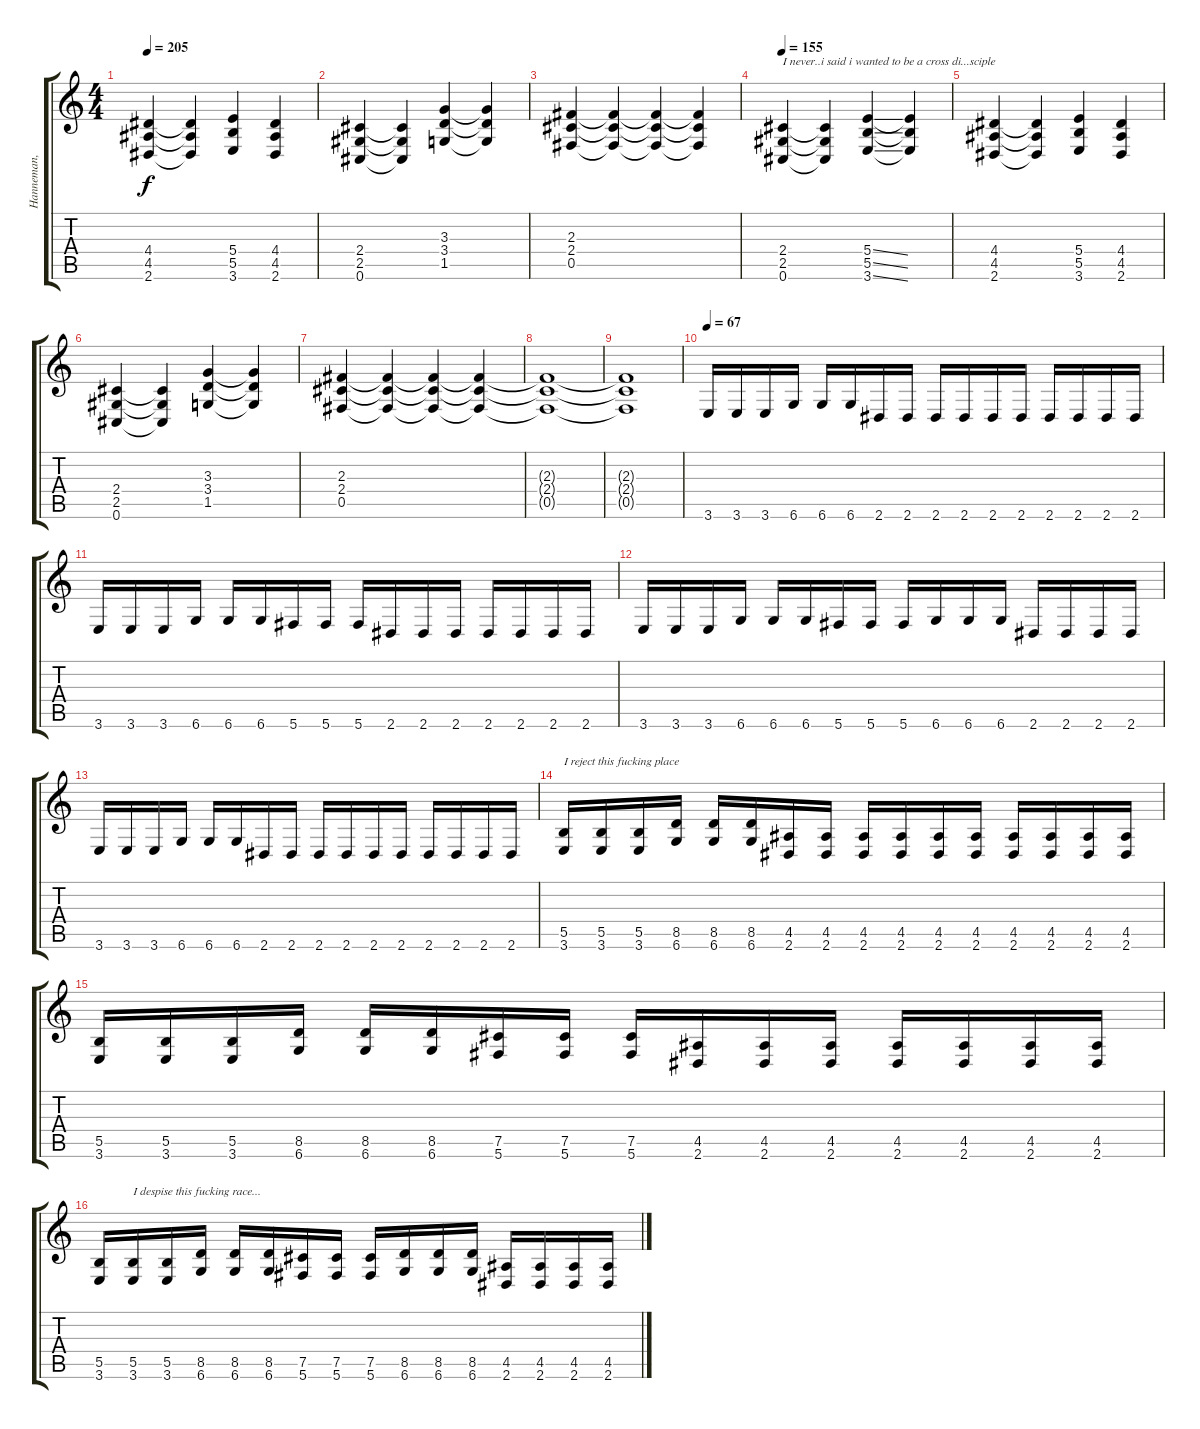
\track ("Hanneman, Jeff" "Hanneman, ") {instrument distortionguitar}
\staff {score tabs}
\tuning (Db4 Ab3 E3 B2 Gb2 Db2) {hide}
\ts (4 4)
\tempo 205
\clef g2
\ks c
(4.4 4.5 2.6).4{dy f} (4.4{t} 4.5{t} 2.6{t}).4 (5.4 5.5 3.6).4 (4.4 4.5 2.6).4 |
(2.4 2.5 0.6).4 (2.4{t} 2.5{t} 0.6{t}).4 (3.3 3.4 1.5).4 (3.3{t} 3.4{t} 1.5{t}).4 |
(2.3 2.4 0.5).4 (2.3{t} 2.4{t} 0.5{t}).4 (2.3{t} 2.4{t} 0.5{t}).4 (2.3{t} 2.4{t} 0.5{t}).4 |
\tempo 155
(2.4 2.5 0.6).4{txt "I never..i said i wanted to be a cross di...sciple"} (2.4{t} 2.5{t} 0.6{t}).4 (5.4{ss} 5.5{ss} 3.6{ss}).4 (5.4{t} 5.5{t} 3.6{t}).4 |
(4.4 4.5 2.6).4 (4.4{t} 4.5{t} 2.6{t}).4 (5.4 5.5 3.6).4 (4.4 4.5 2.6).4 |
(2.4 2.5 0.6).4 (2.4{t} 2.5{t} 0.6{t}).4 (3.3 3.4 1.5).4 (3.3{t} 3.4{t} 1.5{t}).4 |
(2.3 2.4 0.5).4 (2.3{t} 2.4{t} 0.5{t}).4 (2.3{t} 2.4{t} 0.5{t}).4 (2.3{t} 2.4{t} 0.5{t}).4 |
(2.3{t} 2.4{t} 0.5{t}).1 |
(2.3{t} 2.4{t} 0.5{t}).1 |
\tempo 67
3.6.16 3.6.16 3.6.16 6.6.16 6.6.16 6.6.16 2.6.16 2.6.16 2.6.16 2.6.16 2.6.16 2.6.16 2.6.16 2.6.16 2.6.16 2.6.16 |
3.6.16 3.6.16 3.6.16 6.6.16 6.6.16 6.6.16 5.6.16 5.6.16 5.6.16 2.6.16 2.6.16 2.6.16 2.6.16 2.6.16 2.6.16 2.6.16 |
3.6.16 3.6.16 3.6.16 6.6.16 6.6.16 6.6.16 5.6.16 5.6.16 5.6.16 6.6.16 6.6.16 6.6.16 2.6.16 2.6.16 2.6.16 2.6.16 |
3.6.16 3.6.16 3.6.16 6.6.16 6.6.16 6.6.16 2.6.16 2.6.16 2.6.16 2.6.16 2.6.16 2.6.16 2.6.16 2.6.16 2.6.16 2.6.16 |
(5.5 3.6).16{txt "I reject this fucking place"} (5.5 3.6).16 (5.5 3.6).16 (8.5 6.6).16 (8.5 6.6).16 (8.5 6.6).16 (4.5 2.6).16 (4.5 2.6).16 (4.5 2.6).16 (4.5 2.6).16 (4.5 2.6).16 (4.5 2.6).16 (4.5 2.6).16 (4.5 2.6).16 (4.5 2.6).16 (4.5 2.6).16 |
(5.5 3.6).16 (5.5 3.6).16 (5.5 3.6).16 (8.5 6.6).16 (8.5 6.6).16 (8.5 6.6).16 (7.5 5.6).16 (7.5 5.6).16 (7.5 5.6).16 (4.5 2.6).16 (4.5 2.6).16 (4.5 2.6).16 (4.5 2.6).16 (4.5 2.6).16 (4.5 2.6).16 (4.5 2.6).16 |
(5.5 3.6).16 (5.5 3.6).16{txt "I despise this fucking race..."} (5.5 3.6).16 (8.5 6.6).16 (8.5 6.6).16 (8.5 6.6).16 (7.5 5.6).16 (7.5 5.6).16 (7.5 5.6).16 (8.5 6.6).16 (8.5 6.6).16 (8.5 6.6).16 (4.5 2.6).16 (4.5 2.6).16 (4.5 2.6).16 (4.5 2.6).16
